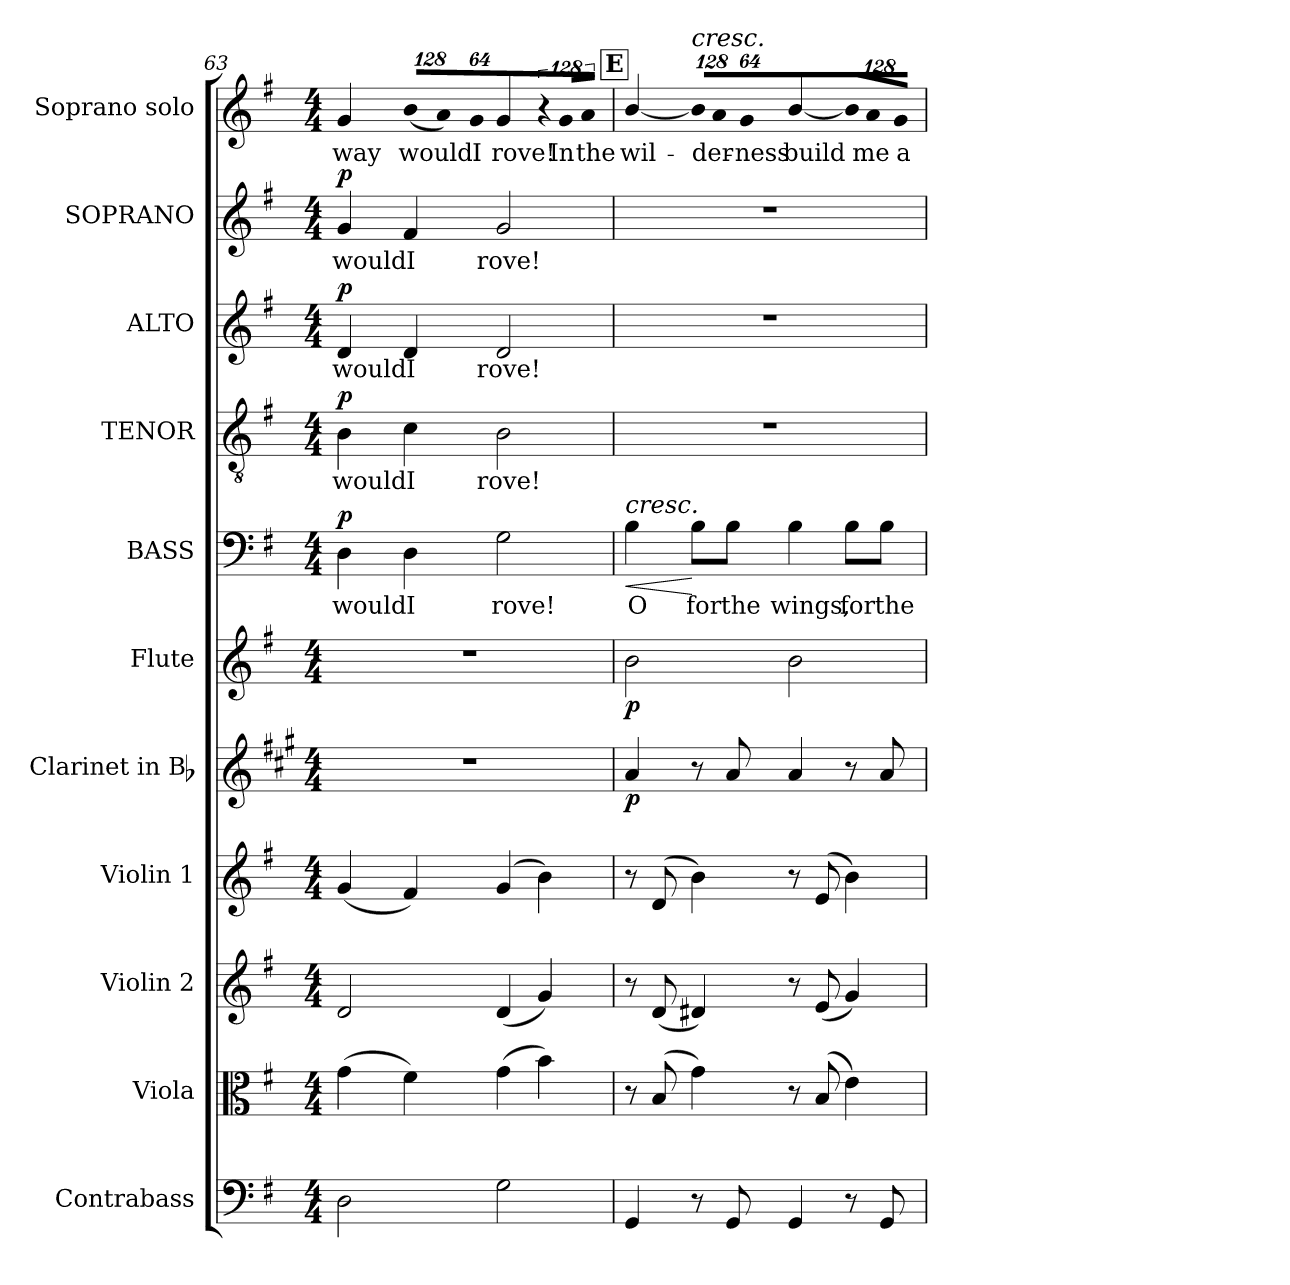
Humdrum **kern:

**kern	**kern	**kern	**kern	**kern	**dynam	**kern	**dynam	**kern	**text	**dynam	**kern	**text	**dynam	**kern	**text	**dynam	**kern	**text	**dynam	**kern	**text
*part11	*part10	*part9	*part8	*part7	*part7	*part6	*part6	*part5	*part5	*part5	*part4	*part4	*part4	*part3	*part3	*part3	*part2	*part2	*part2	*part1	*part1
*staff11	*staff10	*staff9	*staff8	*staff7	*staff7	*staff6	*staff6	*staff5	*staff5	*staff5	*staff4	*staff4	*staff4	*staff3	*staff3	*staff3	*staff2	*staff2	*staff2	*staff1	*staff1
*I"Contrabass	*I"Viola	*I"Violin 2	*I"Violin 1	*I"Clarinet in Bb	*	*I"Flute	*	*I"BASS	*	*	*I"TENOR	*	*	*I"ALTO	*	*	*I"SOPRANO	*	*	*I"Soprano solo	*
*I'Cb.	*I'Vla.	*I'Vln. 2	*I'Vln. 1	*I'Cl.	*	*I'Fl.	*	*I'B.	*	*	*I'T.	*	*	*I'A.	*	*	*I'S.	*	*	*I'S.	*
*clefF4	*clefC3	*clefG2	*clefG2	*clefG2	*	*clefG2	*	*clefF4	*	*	*clefGv2	*	*	*clefG2	*	*	*clefG2	*	*	*clefG2	*
*ITrd7c12	*	*	*	*ITrd1c2	*	*	*	*	*	*	*ITrd7c12	*	*	*	*	*	*	*	*	*	*
*k[f#]	*k[f#]	*k[f#]	*k[f#]	*k[f#]	*	*k[f#]	*	*k[f#]	*	*	*k[f#]	*	*	*k[f#]	*	*	*k[f#]	*	*	*k[f#]	*
*G:	*G:	*G:	*G:	*G:	*	*G:	*	*G:	*	*	*G:	*	*	*G:	*	*	*G:	*	*	*G:	*
*M4/4	*M4/4	*M4/4	*M4/4	*M4/4	*	*M4/4	*	*M4/4	*	*	*M4/4	*	*	*M4/4	*	*	*M4/4	*	*	*M4/4	*
=63	=63	=63	=63	=63	=63	=63	=63	=63	=63	=63	=63	=63	=63	=63	=63	=63	=63	=63	=63	=63	=63
!	!	!	!	!	!	!	!	!	!LO:LY:b:color=#000000	!	!	!	!	!	!	!	!	!	!	!	!
!	!	!	!	!	!	!	!	!	!	!	!	!LO:LY:b:color=#000000	!	!	!	!	!	!	!	!	!
!	!	!	!	!	!	!	!	!	!	!	!	!	!	!	!LO:LY:b:color=#000000	!	!	!	!	!	!
!	!	!	!	!	!	!	!	!	!	!	!	!	!	!	!	!	!	!LO:LY:b:color=#000000	!	!	!
!	!	!	!	!	!	!	!	!	!	!	!	!	!	!	!	!	!	!	!	!	!LO:LY:b:color=#000000
2DDi\	(4gi\	2di/	(4gi/	1r	.	1r	.	4Di\	would	p	4BBi\	would	p	4di/	would	p	4gi/	would	p	4gi/	-way
!	!	!	!	!	!	!	!	!	!LO:LY:b:color=#000000	!	!	!	!	!	!	!	!	!	!	!	!
!	!	!	!	!	!	!	!	!	!	!	!	!LO:LY:b:color=#000000	!	!	!	!	!	!	!	!	!
!	!	!	!	!	!	!	!	!	!	!	!	!	!	!	!LO:LY:b:color=#000000	!	!	!	!	!	!
!	!	!	!	!	!	!	!	!	!	!	!	!	!	!	!	!	!	!LO:LY:b:color=#000000	!	!	!
*	*	*	*	*	*	*	*	*	*	*	*	*	*	*	*	*	*	*	*	*Xbrackettup	*
!	!	!	!	!	!	!	!	!	!	!	!	!	!	!	!	!	!	!	!	!LO:N:vis=8	!
!	!	!	!	!	!	!	!	!	!	!	!	!	!	!	!	!	!	!	!	!	!LO:LY:b:color=#000000
.	4f#i\)	.	4f#i/)	.	.	.	.	4Di\	I	.	4Ci\	I	.	4di/	I	.	4f#i/	I	.	(1024%85bi/L	would
!	!	!	!	!	!	!	!	!	!	!	!	!	!	!	!	!	!	!	!	!LO:N:vis=8	!
.	.	.	.	.	.	.	.	.	.	.	.	.	.	.	.	.	.	.	.	1024%85ai/)	.
!	!	!	!	!	!	!	!	!	!	!	!	!	!	!	!	!	!	!	!	!LO:N:vis=8	!
!	!	!	!	!	!	!	!	!	!	!	!	!	!	!	!	!	!	!	!	!	!LO:LY:b:color=#000000
.	.	.	.	.	.	.	.	.	.	.	.	.	.	.	.	.	.	.	.	512%43gi/J	I
!	!	!	!	!	!	!	!	!	!LO:LY:b:color=#000000	!	!	!	!	!	!	!	!	!	!	!	!
!	!	!	!	!	!	!	!	!	!	!	!	!LO:LY:b:color=#000000	!	!	!	!	!	!	!	!	!
!	!	!	!	!	!	!	!	!	!	!	!	!	!	!	!LO:LY:b:color=#000000	!	!	!	!	!	!
!	!	!	!	!	!	!	!	!	!	!	!	!	!	!	!	!	!	!LO:LY:b:color=#000000	!	!	!
!	!	!	!	!	!	!	!	!	!	!	!	!	!	!	!	!	!	!	!	!	!LO:LY:b:color=#000000
2GGi\	(4gi\	(4di/	(4gi/	.	.	.	.	2Gi\	rove!	.	2BBi\	rove!	.	2di/	rove!	.	2gi/	rove!	.	4gi/	rove!
*	*	*	*	*	*	*	*	*	*	*	*	*	*	*	*	*	*	*	*	*brackettup	*
!	!	!	!	!	!	!	!	!	!	!	!	!	!	!	!	!	!	!	!	!LO:N:vis=8	!
.	4bi\)	4gi/)	4bi\)	.	.	.	.	.	.	.	.	.	.	.	.	.	.	.	.	1024%85r	.
!	!	!	!	!	!	!	!	!	!	!	!	!	!	!	!	!	!	!	!	!LO:N:vis=8	!
!	!	!	!	!	!	!	!	!	!	!	!	!	!	!	!	!	!	!	!	!	!LO:LY:b:color=#000000
.	.	.	.	.	.	.	.	.	.	.	.	.	.	.	.	.	.	.	.	1024%85gi/L	In
!	!	!	!	!	!	!	!	!	!	!	!	!	!	!	!	!	!	!	!	!LO:N:vis=8	!
!	!	!	!	!	!	!	!	!	!	!	!	!	!	!	!	!	!	!	!	!	!LO:LY:b:color=#000000
.	.	.	.	.	.	.	.	.	.	.	.	.	.	.	.	.	.	.	.	512%43ai/J	the
!!LO:REH:place=s1:B:color=#000000:enc=box:fs=15.141:t=E
=64	=64	=64	=64	=64	=64	=64	=64	=64	=64	=64	=64	=64	=64	=64	=64	=64	=64	=64	=64	=64	=64
!	!	!	!	!	!	!	!	!	!LO:LY:b:color=#000000	!LO:HP:b	!	!	!	!	!	!	!	!	!	!	!
!	!	!	!	!	!	!	!	!LO:TX:a:i:t=cresc.	!	!	!	!	!	!	!	!	!	!	!	!	!
!	!	!	!	!	!	!	!	!	!	!	!	!	!	!	!	!	!	!	!	!	!LO:LY:b:color=#000000
4GGGi/	8r	8r	8r	4gi/	p	2bi\	p	4Bi\	O	<	1r	.	.	1r	.	.	1r	.	.	[<4bi/	wil-
.	(8Bi/	(8di/	(8di/	.	.	.	.	.	.	.	.	.	.	.	.	.	.	.	.	.	.
!	!	!	!	!	!	!	!	!	!LO:LY:b:color=#000000	!	!	!	!	!	!	!	!	!	!	!	!
*	*	*	*	*	*	*	*	*	*	*	*	*	*	*	*	*	*	*	*	*Xbrackettup	*
!	!	!	!	!	!	!	!	!	!	!	!	!	!	!	!	!	!	!	!	!LO:TX:a:i:t=cresc.	!
!	!	!	!	!	!	!	!	!	!	!	!	!	!	!	!	!	!	!	!	!LO:N:vis=8	!
8r	4gi\)	4d#Xi/)	4bi\)	8r	.	.	.	8Bi\L	for	[	.	.	.	.	.	.	.	.	.	1024%85bi/L]	.
!	!	!	!	!	!	!	!	!	!	!	!	!	!	!	!	!	!	!	!	!LO:N:vis=8	!
!	!	!	!	!	!	!	!	!	!	!	!	!	!	!	!	!	!	!	!	!	!LO:LY:b:color=#000000
.	.	.	.	.	.	.	.	.	.	.	.	.	.	.	.	.	.	.	.	1024%85ai/	-der-
!	!	!	!	!	!	!	!	!	!LO:LY:b:color=#000000	!	!	!	!	!	!	!	!	!	!	!	!
8GGGi/	.	.	.	8gi/	.	.	.	8Bi\J	the	.	.	.	.	.	.	.	.	.	.	.	.
!	!	!	!	!	!	!	!	!	!	!	!	!	!	!	!	!	!	!	!	!LO:N:vis=8	!
!	!	!	!	!	!	!	!	!	!	!	!	!	!	!	!	!	!	!	!	!	!LO:LY:b:color=#000000
.	.	.	.	.	.	.	.	.	.	.	.	.	.	.	.	.	.	.	.	512%43gi/J	-ness
!	!	!	!	!	!	!	!	!	!LO:LY:b:color=#000000	!	!	!	!	!	!	!	!	!	!	!	!
!	!	!	!	!	!	!	!	!	!	!	!	!	!	!	!	!	!	!	!	!	!LO:LY:b:color=#000000
4GGGi/	8r	8r	8r	4gi/	.	2bi\	.	4Bi\	wings,	.	.	.	.	.	.	.	.	.	.	[<4bi/	build
.	(8Bi/	(8ei/	(8ei/	.	.	.	.	.	.	.	.	.	.	.	.	.	.	.	.	.	.
!	!	!	!	!	!	!	!	!	!LO:LY:b:color=#000000	!	!	!	!	!	!	!	!	!	!	!LO:N:vis=8	!
8r	4ei\)	4gi/)	4bi\)	8r	.	.	.	8Bi\L	for	.	.	.	.	.	.	.	.	.	.	1024%85bi/L]	.
!	!	!	!	!	!	!	!	!	!	!	!	!	!	!	!	!	!	!	!	!LO:N:vis=8	!
!	!	!	!	!	!	!	!	!	!	!	!	!	!	!	!	!	!	!	!	!	!LO:LY:b:color=#000000
.	.	.	.	.	.	.	.	.	.	.	.	.	.	.	.	.	.	.	.	1024%85ai/	me
!	!	!	!	!	!	!	!	!	!LO:LY:b:color=#000000	!	!	!	!	!	!	!	!	!	!	!	!
8GGGi/	.	.	.	8gi/	.	.	.	8Bi\J	the	.	.	.	.	.	.	.	.	.	.	.	.
!	!	!	!	!	!	!	!	!	!	!	!	!	!	!	!	!	!	!	!	!LO:N:vis=8	!
!	!	!	!	!	!	!	!	!	!	!	!	!	!	!	!	!	!	!	!	!	!LO:LY:b:color=#000000
.	.	.	.	.	.	.	.	.	.	.	.	.	.	.	.	.	.	.	.	512%43gi/J	a
=	=	=	=	=	=	=	=	=	=	=	=	=	=	=	=	=	=	=	=	=	=
*-	*-	*-	*-	*-	*-	*-	*-	*-	*-	*-	*-	*-	*-	*-	*-	*-	*-	*-	*-	*-	*-
